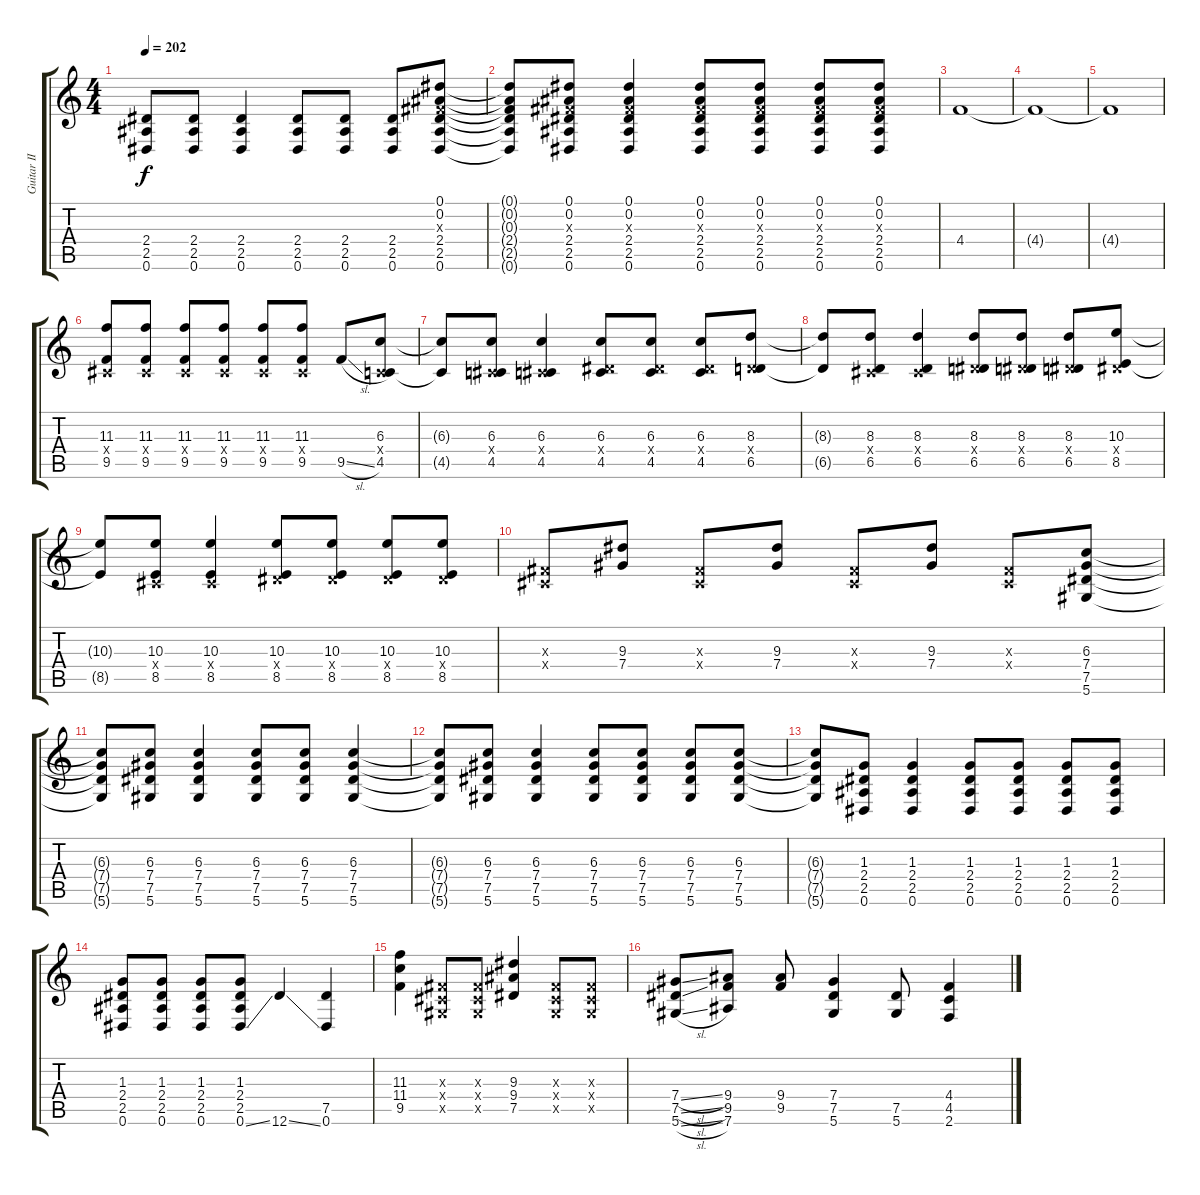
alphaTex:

\track ("Guitar II - (Overdrive) Jade" "Guitar II ") {instrument overdrivenguitar}
\staff {score tabs}
\tuning (Eb4 Bb3 Gb3 Db3 Ab2 Eb2) {hide}
\ts (4 4)
\tempo 202
\clef g2
\ks c
(2.4{t} 2.5{t} 0.6{t}).8{dy f} (2.4 2.5 0.6).8 (2.4 2.5 0.6).4 (2.4 2.5 0.6).8 (2.4 2.5 0.6).8 (2.4 2.5 0.6).8 (0.1 0.2 0.3{x} 2.4 2.5 0.6).8 |
(0.1{t} 0.2{t} 0.3{t} 2.4{t} 2.5{t} 0.6{t}).8 (0.1 0.2 0.3{x} 2.4 2.5 0.6).8 (0.1 0.2 0.3{x} 2.4 2.5 0.6).4 (0.1 0.2 0.3{x} 2.4 2.5 0.6).8 (0.1 0.2 0.3{x} 2.4 2.5 0.6).8 (0.1 0.2 0.3{x} 2.4 2.5 0.6).8 (0.1 0.2 0.3{x} 2.4 2.5 0.6).8 |
4.4.1{volume 0} |
4.4{t}.1 |
4.4{t}.1 |
(11.3 0.4{x} 9.5).8{volume 14} (11.3 0.4{x} 9.5).8 (11.3 0.4{x} 9.5).8 (11.3 0.4{x} 9.5).8 (11.3 0.4{x} 9.5).8 (11.3 0.4{x} 9.5).8 9.5{sl}.8 (6.3 0.4{x} 4.5).8 |
(6.3{t} 4.5{t}).8 (6.3 0.4{x} 4.5).8 (6.3 0.4{x} 4.5).4 (6.3 2.4{x} 4.5).8 (6.3 2.4{x} 4.5).8 (6.3 2.4{x} 4.5).8 (8.3 2.4{x} 6.5).8 |
(8.3{t} 6.5{t}).8 (8.3 0.4{x} 6.5).8 (8.3 0.4{x} 6.5).4 (8.3 2.4{x} 6.5).8 (8.3 2.4{x} 6.5).8 (8.3 2.4{x} 6.5).8 (10.3 2.4{x} 8.5).8 |
(10.3{t} 8.5{t}).8 (10.3 0.4{x} 8.5).8 (10.3 0.4{x} 8.5).4 (10.3 2.4{x} 8.5).8 (10.3 2.4{x} 8.5).8 (10.3 2.4{x} 8.5).8 (10.3 2.4{x} 8.5).8 |
(0.3{x} 0.4{x}).8 (9.3 7.4).8 (0.3{x} 0.4{x}).8 (9.3 7.4).8 (0.3{x} 0.4{x}).8 (9.3 7.4).8 (0.3{x} 0.4{x}).8 (6.3 7.4 7.5 5.6).8 |
(6.3{t} 7.4{t} 7.5{t} 5.6{t}).8 (6.3 7.4 7.5 5.6).8 (6.3 7.4 7.5 5.6).4 (6.3 7.4 7.5 5.6).8 (6.3 7.4 7.5 5.6).8 (6.3 7.4 7.5 5.6).4 |
(6.3{t} 7.4{t} 7.5{t} 5.6{t}).8 (6.3 7.4 7.5 5.6).8 (6.3 7.4 7.5 5.6).4 (6.3 7.4 7.5 5.6).8 (6.3 7.4 7.5 5.6).8 (6.3 7.4 7.5 5.6).8 (6.3 7.4 7.5 5.6).8 |
(6.3{t} 7.4{t} 7.5{t} 5.6{t}).8 (1.3 2.4 2.5 0.6).8 (1.3 2.4 2.5 0.6).4 (1.3 2.4 2.5 0.6).8 (1.3 2.4 2.5 0.6).8 (1.3 2.4 2.5 0.6).8 (1.3 2.4 2.5 0.6).8 |
(1.3 2.4 2.5 0.6).8 (1.3 2.4 2.5 0.6).8 (1.3 2.4 2.5 0.6).8 (1.3 2.4 2.5 0.6{ss}).8 12.6{ss}.4 (7.5 0.6).4 |
(11.3 11.4 9.5).4 (0.3{x} 0.4{x} 0.5{x}).8 (0.3{x} 0.4{x} 0.5{x}).8 (9.3 9.4 7.5).4 (0.3{x} 0.4{x} 0.5{x}).8 (0.3{x} 0.4{x} 0.5{x}).8 |
(7.4{sl} 7.5{sl} 5.6{sl}).8 (9.4 9.5 7.6).8 (9.4 9.5).8 (7.4 7.5 5.6).4 (7.5 5.6).8 (4.4 4.5 2.6).4
